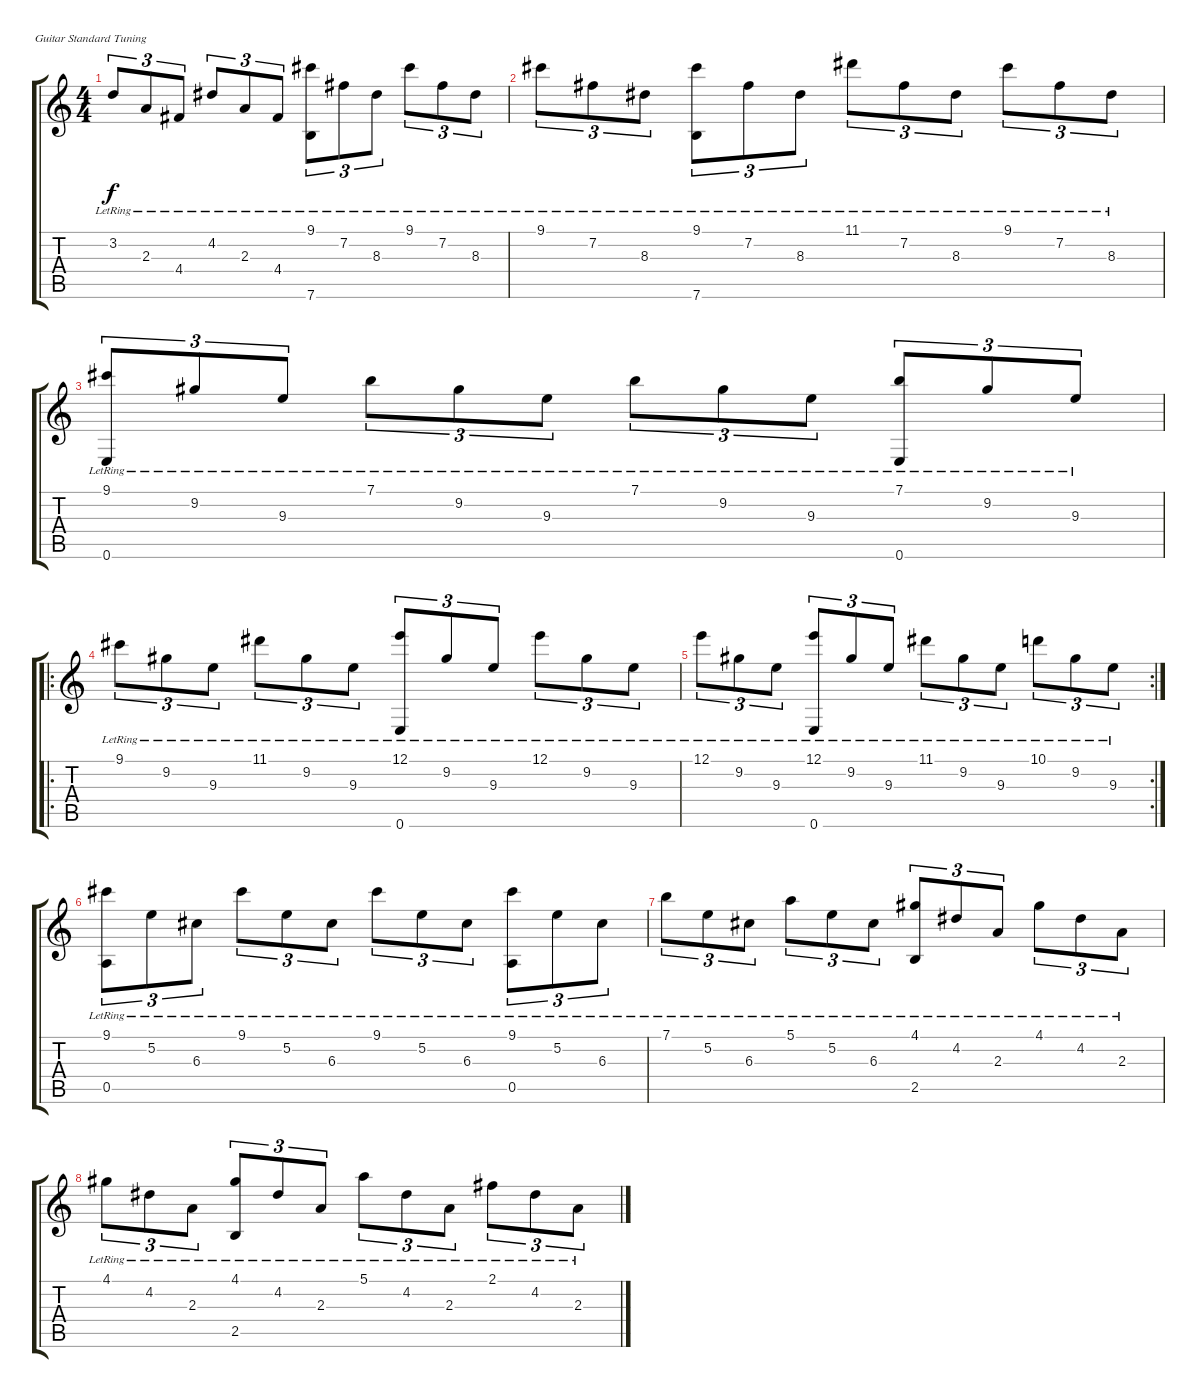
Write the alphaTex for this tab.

\defaultSystemsLayout 4
\bracketExtendMode groupsimilarinstruments
\multiTrackTrackNamePolicy hidden
\firstSystemTrackNameOrientation horizontal
\otherSystemsTrackNameOrientation horizontal
\track "" {instrument acousticguitarnylon}
\staff {score tabs}
\tuning (E4 B3 G3 D3 A2 E2)
\ts (4 4)
\tempo (120 hide)
\clef g2
\scale
0.960908
\ks c
3.2{lr}.8{tu (3 2) dy f} 2.3{lr}.8{tu (3 2)} 4.4{lr}.8{tu (3 2)} 4.2{lr}.8{tu (3 2)} 2.3{lr}.8{tu (3 2)} 4.4{lr}.8{tu (3 2)} (9.1{lr} 7.6{lr}).8{tu (3 2)} 7.2{lr}.8{tu (3 2)} 8.3{lr}.8{tu (3 2)} 9.1{lr}.8{tu (3 2)} 7.2{lr}.8{tu (3 2)} 8.3{lr}.8{tu (3 2)} |
\scale
0.960908 9.1{lr}.8{tu (3 2)} 7.2{lr}.8{tu (3 2)} 8.3{lr}.8{tu (3 2)} (9.1{lr} 7.6{lr}).8{tu (3 2)} 7.2{lr}.8{tu (3 2)} 8.3{lr}.8{tu (3 2)} 11.1{lr}.8{tu (3 2)} 7.2{lr}.8{tu (3 2)} 8.3{lr}.8{tu (3 2)} 9.1{lr}.8{tu (3 2)} 7.2{lr}.8{tu (3 2)} 8.3{lr}.8{tu (3 2)} |
\scale
1.07818 (9.1{lr} 0.6{lr}).8{tu (3 2)} 9.2{lr}.8{tu (3 2)} 9.3{lr}.8{tu (3 2)} 7.1{lr}.8{tu (3 2)} 9.2{lr}.8{tu (3 2)} 9.3{lr}.8{tu (3 2)} 7.1{lr}.8{tu (3 2)} 9.2{lr}.8{tu (3 2)} 9.3{lr}.8{tu (3 2)} (7.1{lr} 0.6{lr}).8{tu (3 2)} 9.2{lr}.8{tu (3 2)} 9.3{lr}.8{tu (3 2)} |
\ro
\scale
0.960908 9.1{lr}.8{tu (3 2)} 9.2{lr}.8{tu (3 2)} 9.3{lr}.8{tu (3 2)} 11.1{lr}.8{tu (3 2)} 9.2{lr}.8{tu (3 2)} 9.3{lr}.8{tu (3 2)} (12.1{lr} 0.6{lr}).8{tu (3 2)} 9.2{lr}.8{tu (3 2)} 9.3{lr}.8{tu (3 2)} 12.1{lr}.8{tu (3 2)} 9.2{lr}.8{tu (3 2)} 9.3{lr}.8{tu (3 2)} |
\rc 2
\scale
0.960908 12.1{lr}.8{tu (3 2)} 9.2{lr}.8{tu (3 2)} 9.3{lr}.8{tu (3 2)} (12.1{lr} 0.6{lr}).8{tu (3 2)} 9.2{lr}.8{tu (3 2)} 9.3{lr}.8{tu (3 2)} 11.1{lr}.8{tu (3 2)} 9.2{lr}.8{tu (3 2)} 9.3{lr}.8{tu (3 2)} 10.1{lr}.8{tu (3 2)} 9.2{lr}.8{tu (3 2)} 9.3{lr}.8{tu (3 2)} |
\scale
1.07818 (9.1{lr} 0.5{lr}).8{tu (3 2)} 5.2{lr}.8{tu (3 2)} 6.3{lr}.8{tu (3 2)} 9.1{lr}.8{tu (3 2)} 5.2{lr}.8{tu (3 2)} 6.3{lr}.8{tu (3 2)} 9.1{lr}.8{tu (3 2)} 5.2{lr}.8{tu (3 2)} 6.3{lr}.8{tu (3 2)} (9.1{lr} 0.5{lr}).8{tu (3 2)} 5.2{lr}.8{tu (3 2)} 6.3{lr}.8{tu (3 2)} |
\scale
0.960908 7.1{lr}.8{tu (3 2)} 5.2{lr}.8{tu (3 2)} 6.3{lr}.8{tu (3 2)} 5.1{lr}.8{tu (3 2)} 5.2{lr}.8{tu (3 2)} 6.3{lr}.8{tu (3 2)} (4.1{lr} 2.5{lr}).8{tu (3 2)} 4.2{lr}.8{tu (3 2)} 2.3{lr}.8{tu (3 2)} 4.1{lr}.8{tu (3 2)} 4.2{lr}.8{tu (3 2)} 2.3{lr}.8{tu (3 2)} |
\scale
0.960908 4.1{lr}.8{tu (3 2)} 4.2{lr}.8{tu (3 2)} 2.3{lr}.8{tu (3 2)} (4.1{lr} 2.5{lr}).8{tu (3 2)} 4.2{lr}.8{tu (3 2)} 2.3{lr}.8{tu (3 2)} 5.1{lr}.8{tu (3 2)} 4.2{lr}.8{tu (3 2)} 2.3{lr}.8{tu (3 2)} 2.1{lr}.8{tu (3 2)} 4.2{lr}.8{tu (3 2)} 2.3{lr}.8{tu (3 2)}
